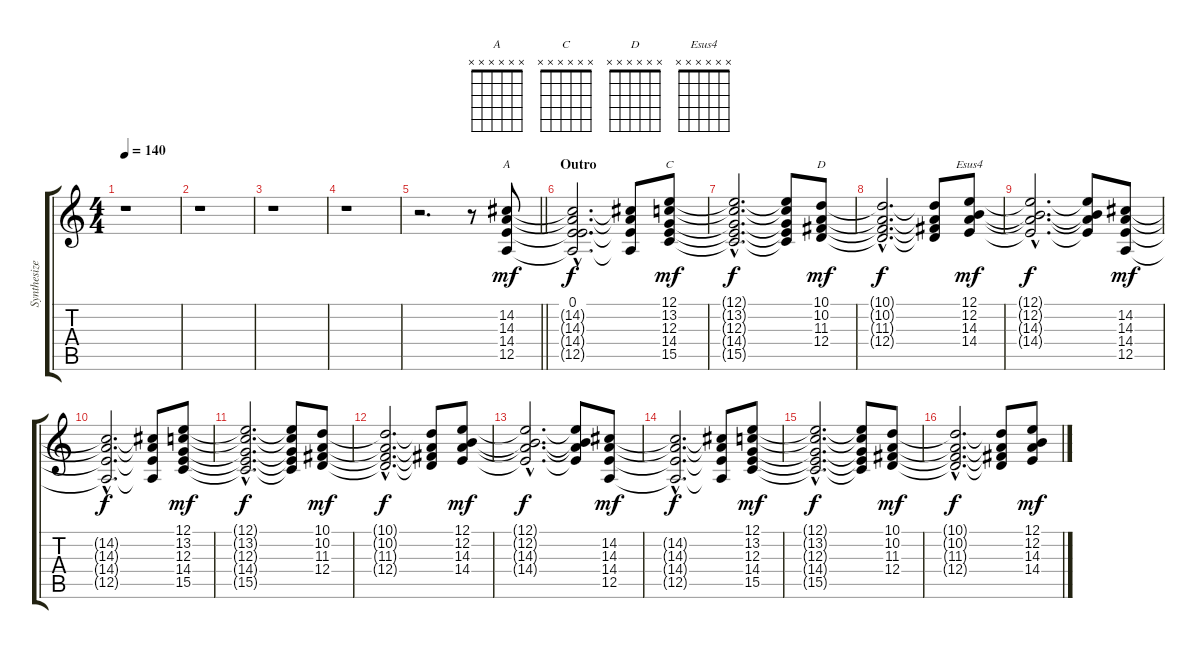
\track ("Synthesizer 2" "Synthesize") {instrument lead2sawtooth}
\staff {score tabs}
\tuning (E4 B3 G3 D3 A2 E2) {hide}
\chord ("A" x x x x x x) {firstfret 0}
\chord ("C" x x x x x x) {firstfret 0}
\chord ("D" x x x x x x) {firstfret 0}
\chord ("Esus4" x x x x x x) {firstfret 0}
\ts (4 4)
\tempo 140
\clef g2
\ks c
r.1{dy f} |
r.1 |
r.1 |
r.1 |
\barLineRight lightlight
r.2{d} r.8 (14.2 14.3 14.4 12.5).8{ch "A" dy mf} |
\section ("" "Outro")
(0.1{hac} 14.2{hac t} 14.3{hac t} 14.4{hac t} 12.5{hac t}).2{d dy f} (14.2{t} 14.3{t} 14.4{t} 12.5{t}).8 (12.1 13.2 12.3 14.4 15.5).8{ch "C" dy mf} |
(12.1{hac t} 13.2{hac t} 12.3{hac t} 14.4{hac t} 15.5{hac t}).2{d dy f} (12.1{t} 13.2{t} 12.3{t} 14.4{t} 15.5{t}).8 (10.1 10.2 11.3 12.4).8{ch "D" dy mf} |
(10.1{hac t} 10.2{hac t} 11.3{hac t} 12.4{hac t}).2{d dy f} (10.1{t} 10.2{t} 11.3{t} 12.4{t}).8 (12.1 12.2 14.3 14.4).8{ch "Esus4" dy mf} |
(12.1{hac t} 12.2{hac t} 14.3{hac t} 14.4{hac t}).2{d dy f} (12.1{t} 12.2{t} 14.3{t} 14.4{t}).8 (14.2 14.3 14.4 12.5).8{dy mf} |
(14.2{hac t} 14.3{hac t} 14.4{hac t} 12.5{hac t}).2{d dy f} (14.2{t} 14.3{t} 14.4{t} 12.5{t}).8 (12.1 13.2 12.3 14.4 15.5).8{dy mf} |
(12.1{hac t} 13.2{hac t} 12.3{hac t} 14.4{hac t} 15.5{hac t}).2{d dy f} (12.1{t} 13.2{t} 12.3{t} 14.4{t} 15.5{t}).8 (10.1 10.2 11.3 12.4).8{dy mf} |
(10.1{hac t} 10.2{hac t} 11.3{hac t} 12.4{hac t}).2{d dy f} (10.1{t} 10.2{t} 11.3{t} 12.4{t}).8 (12.1 12.2 14.3 14.4).8{dy mf} |
(12.1{hac t} 12.2{hac t} 14.3{hac t} 14.4{hac t}).2{d dy f} (12.1{t} 12.2{t} 14.3{t} 14.4{t}).8 (14.2 14.3 14.4 12.5).8{dy mf} |
(14.2{hac t} 14.3{hac t} 14.4{hac t} 12.5{hac t}).2{d dy f} (14.2{t} 14.3{t} 14.4{t} 12.5{t}).8 (12.1 13.2 12.3 14.4 15.5).8{dy mf} |
(12.1{hac t} 13.2{hac t} 12.3{hac t} 14.4{hac t} 15.5{hac t}).2{d dy f} (12.1{t} 13.2{t} 12.3{t} 14.4{t} 15.5{t}).8 (10.1 10.2 11.3 12.4).8{dy mf} |
(10.1{hac t} 10.2{hac t} 11.3{hac t} 12.4{hac t}).2{d dy f} (10.1{t} 10.2{t} 11.3{t} 12.4{t}).8 (12.1 12.2 14.3 14.4).8{dy mf}
